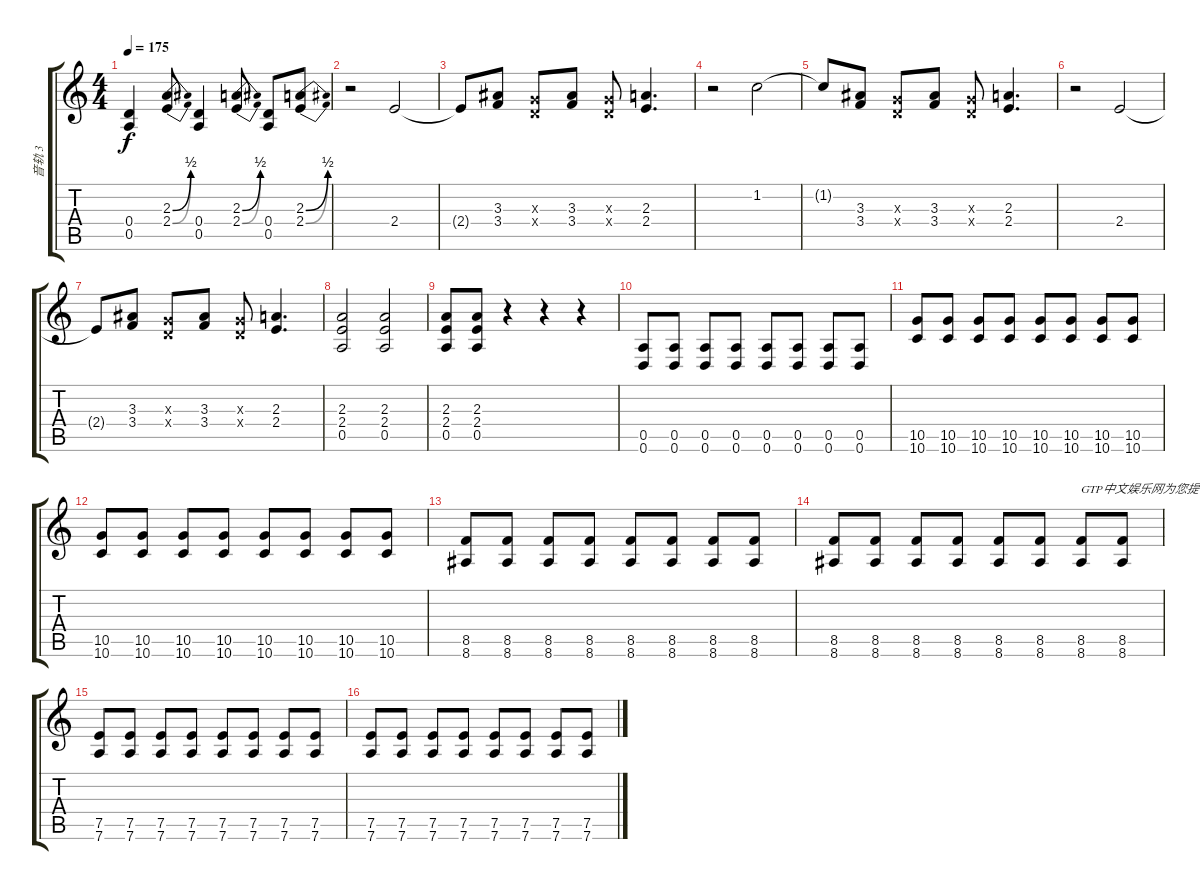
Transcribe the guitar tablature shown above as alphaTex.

\track ("音轨 3" "音轨 3") {instrument overdrivenguitar}
\staff {score tabs}
\tuning (E4 B3 G3 D3 A2 D2) {hide}
\ts (4 4)
\tempo 175
\clef g2
\ks c
(0.4 0.5).4{dy f} (2.3{be (bend 0 0 60 2)} 2.4{be (bend 0 0 60 2)}).8 (0.4 0.5).4 (2.3{be (bend 0 0 60 2)} 2.4{be (bend 0 0 60 2)}).8 (0.4 0.5).8 (2.3{be (bend 0 0 60 2)} 2.4{be (bend 0 0 60 2)}).8 |
r.2 2.4.2 |
2.4{t}.8 (3.3 3.4).8 (0.3{x} 0.4{x}).8 (3.3 3.4).8 (0.3{x} 0.4{x}).8 (2.3 2.4).4{d} |
r.2 1.2.2 |
1.2{t}.8 (3.3 3.4).8 (0.3{x} 0.4{x}).8 (3.3 3.4).8 (0.3{x} 0.4{x}).8 (2.3 2.4).4{d} |
r.2 2.4.2 |
2.4{t}.8 (3.3 3.4).8 (0.3{x} 0.4{x}).8 (3.3 3.4).8 (0.3{x} 0.4{x}).8 (2.3 2.4).4{d} |
(2.3 2.4 0.5).2 (2.3 2.4 0.5).2 |
(2.3 2.4 0.5).8 (2.3 2.4 0.5).8 r.4 r.4 r.4 |
(0.5 0.6).8 (0.5 0.6).8 (0.5 0.6).8 (0.5 0.6).8 (0.5 0.6).8 (0.5 0.6).8 (0.5 0.6).8 (0.5 0.6).8 |
(10.5 10.6).8 (10.5 10.6).8 (10.5 10.6).8 (10.5 10.6).8 (10.5 10.6).8 (10.5 10.6).8 (10.5 10.6).8 (10.5 10.6).8 |
(10.5 10.6).8 (10.5 10.6).8 (10.5 10.6).8 (10.5 10.6).8 (10.5 10.6).8 (10.5 10.6).8 (10.5 10.6).8 (10.5 10.6).8 |
(8.5 8.6).8 (8.5 8.6).8 (8.5 8.6).8 (8.5 8.6).8 (8.5 8.6).8 (8.5 8.6).8 (8.5 8.6).8 (8.5 8.6).8 |
(8.5 8.6).8 (8.5 8.6).8 (8.5 8.6).8 (8.5 8.6).8 (8.5 8.6).8 (8.5 8.6).8 (8.5 8.6).8{txt "GTP中文娱乐网为您提供优秀的谱子"} (8.5 8.6).8 |
(7.5 7.6).8 (7.5 7.6).8 (7.5 7.6).8 (7.5 7.6).8 (7.5 7.6).8 (7.5 7.6).8 (7.5 7.6).8 (7.5 7.6).8 |
(7.5 7.6).8 (7.5 7.6).8 (7.5 7.6).8 (7.5 7.6).8 (7.5 7.6).8 (7.5 7.6).8 (7.5 7.6).8 (7.5 7.6).8
